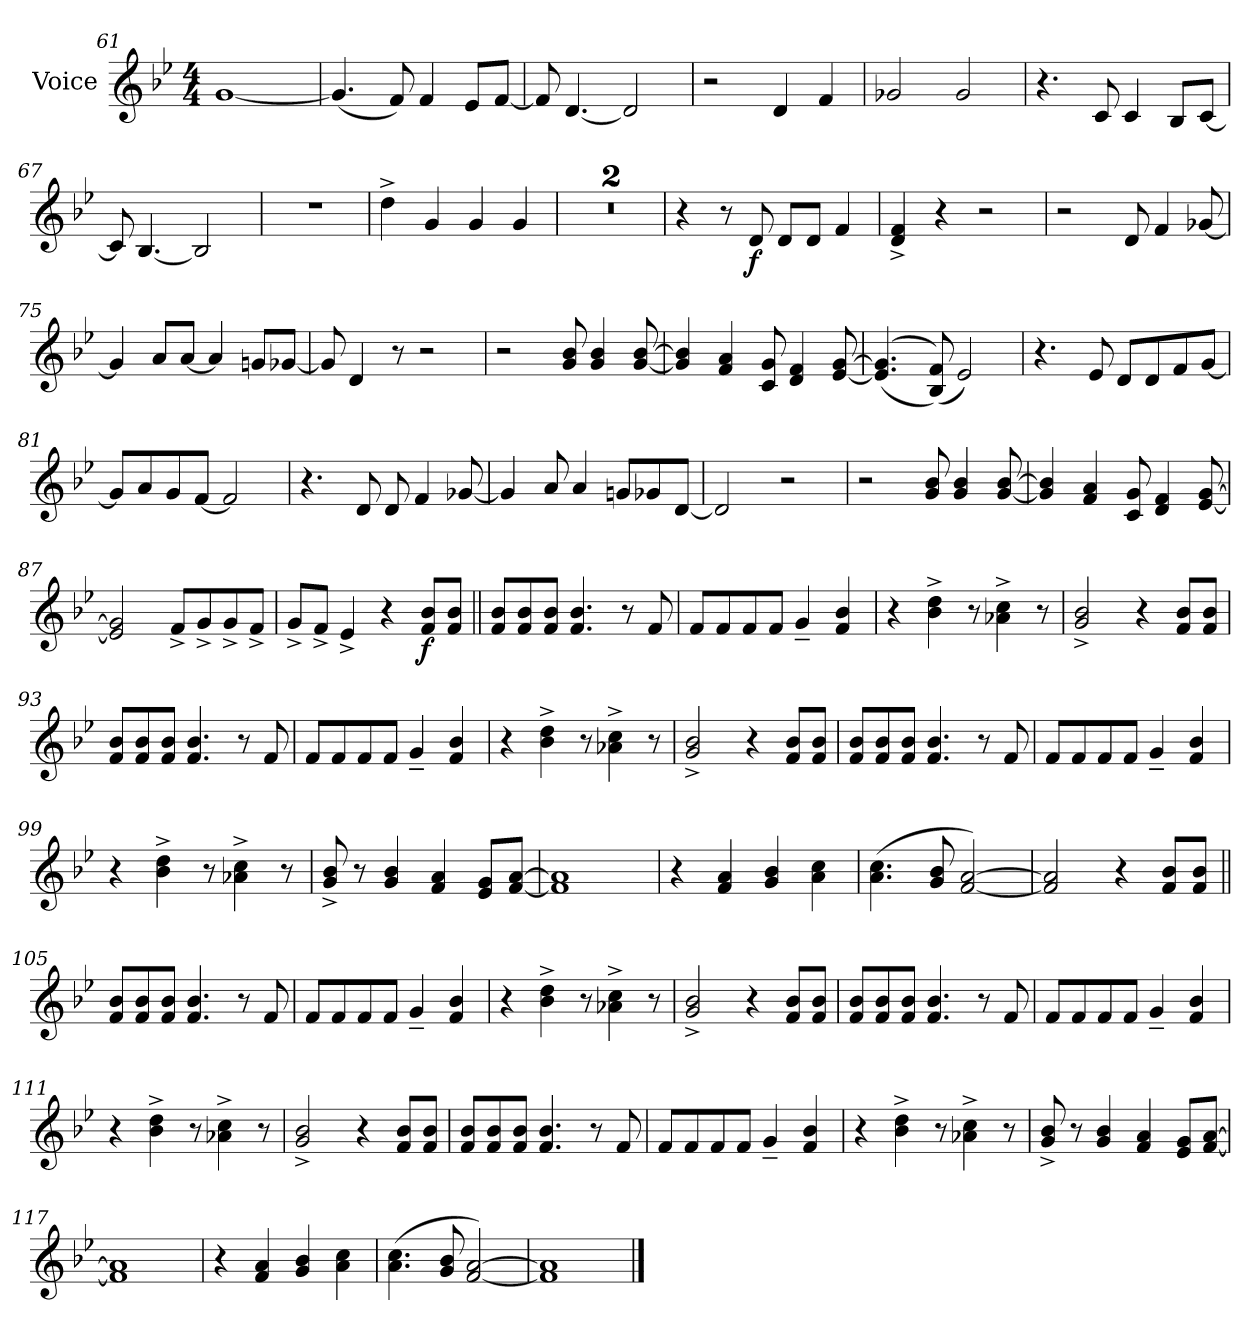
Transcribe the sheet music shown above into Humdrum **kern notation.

**kern	**dynam
*part1	*part1
*staff1	*staff1
*I"Voice	*
*I'Vc.	*
*clefG2	*
*k[b-e-]	*
*M4/4	*
=61	=61
[1g	.
=62	=62
(<4.g]	.
8f)	.
4f	.
8e-L	.
[8fJ	.
=63	=63
8f]	.
[4.d	.
2d]	.
=64	=64
2r	.
4d	.
4f	.
=65	=65
2g-X	.
2g-	.
=66	=66
4.r	.
8c	.
4c	.
8B-L	.
[8cJ	.
=67	=67
8c]	.
[4.B-	.
2B-]	.
=68	=68
1r	.
=69	=69
4dd^!	.
4g!	.
4g!	.
4g!	.
=70	=70
1r	.
=71	=71
1r	.
=72	=72
4r	.
8r	.
!	!LO:DY:b
8d	f
8dL	.
8dJ	.
4f	.
=73	=73
4d^ 4f^	.
4r	.
2r	.
=74	=74
2r	.
8d	.
4f	.
[8g-X	.
=75	=75
4g-]	.
8aL	.
[8aJ	.
4a]	.
8gnL	.
[8g-XJ	.
=76	=76
8g-]	.
4d	.
8r	.
2r	.
=77	=77
2r	.
8g 8b-	.
4g 4b-	.
[8g [8b-	.
=78	=78
4g] 4b-]	.
4f 4a	.
8c 8g	.
4d 4f	.
[8e- [8g	.
=79	=79
(<(<4.e-] 4.g]	.
(<8B- 8f))	.
2e-)	.
=80	=80
4.r	.
8e-	.
8dL	.
8d	.
8f	.
[8gJ	.
=81	=81
8gL]	.
8a	.
8g	.
[8fJ	.
2f]	.
=82	=82
4.r	.
8d	.
8d	.
4f	.
[8g-X	.
=83	=83
4g-]	.
8a	.
4a	.
8gnL	.
8g-X	.
[8dJ	.
=84	=84
2d]	.
2r	.
=85	=85
2r	.
8g 8b-	.
4g 4b-	.
[8g [8b-	.
=86	=86
4g] 4b-]	.
4f 4a	.
8c 8g	.
4d 4f	.
[8e- [8g	.
=87	=87
2e-] 2g]	.
8f^L	.
8g^	.
8g^	.
8f^J	.
=88	=88
8g^L	.
8f^J	.
4e-^	.
4r	.
!	!LO:DY:b
8f 8b-L	f
8f 8b-J	.
=89||	=89||
8f 8b-L	.
8f 8b-	.
8f 8b-J	.
4.f 4.b-	.
8r	.
8f	.
=90	=90
8fL	.
8f	.
8f	.
8fJ	.
4g~	.
4f 4b-	.
=91	=91
4r	.
4b-^ 4dd^	.
8r	.
4a-X^ 4cc^	.
8r	.
=92	=92
2g^ 2b-^	.
4r	.
8f 8b-L	.
8f 8b-J	.
=93	=93
8f 8b-L	.
8f 8b-	.
8f 8b-J	.
4.f 4.b-	.
8r	.
8f	.
=94	=94
8fL	.
8f	.
8f	.
8fJ	.
4g~	.
4f 4b-	.
=95	=95
4r	.
4b-^ 4dd^	.
8r	.
4a-X^ 4cc^	.
8r	.
=96	=96
2g^ 2b-^	.
4r	.
8f 8b-L	.
8f 8b-J	.
=97	=97
8f 8b-L	.
8f 8b-	.
8f 8b-J	.
4.f 4.b-	.
8r	.
8f	.
=98	=98
8fL	.
8f	.
8f	.
8fJ	.
4g~	.
4f 4b-	.
=99	=99
4r	.
4b-^ 4dd^	.
8r	.
4a-X^ 4cc^	.
8r	.
=100	=100
8g^ 8b-^	.
8r	.
4g 4b-	.
4f 4a	.
8e- 8gL	.
[8f [8aJ	.
=101	=101
1f] 1a]	.
=102	=102
4r	.
4f 4a	.
4g 4b-	.
4a 4cc	.
=103	=103
(>4.a 4.cc	.
8g 8b-	.
[2f [2a)	.
=104	=104
2f] 2a]	.
4r	.
8f 8b-L	.
8f 8b-J	.
=105||	=105||
8f 8b-L	.
8f 8b-	.
8f 8b-J	.
4.f 4.b-	.
8r	.
8f	.
=106	=106
8fL	.
8f	.
8f	.
8fJ	.
4g~	.
4f 4b-	.
=107	=107
4r	.
4b-^ 4dd^	.
8r	.
4a-X^ 4cc^	.
8r	.
=108	=108
2g^ 2b-^	.
4r	.
8f 8b-L	.
8f 8b-J	.
=109	=109
8f 8b-L	.
8f 8b-	.
8f 8b-J	.
4.f 4.b-	.
8r	.
8f	.
=110	=110
8fL	.
8f	.
8f	.
8fJ	.
4g~	.
4f 4b-	.
=111	=111
4r	.
4b-^ 4dd^	.
8r	.
4a-X^ 4cc^	.
8r	.
=112	=112
2g^ 2b-^	.
4r	.
8f 8b-L	.
8f 8b-J	.
=113	=113
8f 8b-L	.
8f 8b-	.
8f 8b-J	.
4.f 4.b-	.
8r	.
8f	.
=114	=114
8fL	.
8f	.
8f	.
8fJ	.
4g~	.
4f 4b-	.
=115	=115
4r	.
4b-^ 4dd^	.
8r	.
4a-X^ 4cc^	.
8r	.
=116	=116
8g^ 8b-^	.
8r	.
4g 4b-	.
4f 4a	.
8e- 8gL	.
[8f [8aJ	.
=117	=117
1f] 1a]	.
=118	=118
4r	.
4f 4a	.
4g 4b-	.
4a 4cc	.
=119	=119
(>4.a 4.cc	.
8g 8b-	.
[2f [2a)	.
=120	=120
1f] 1a]	.
==	==
*-	*-
